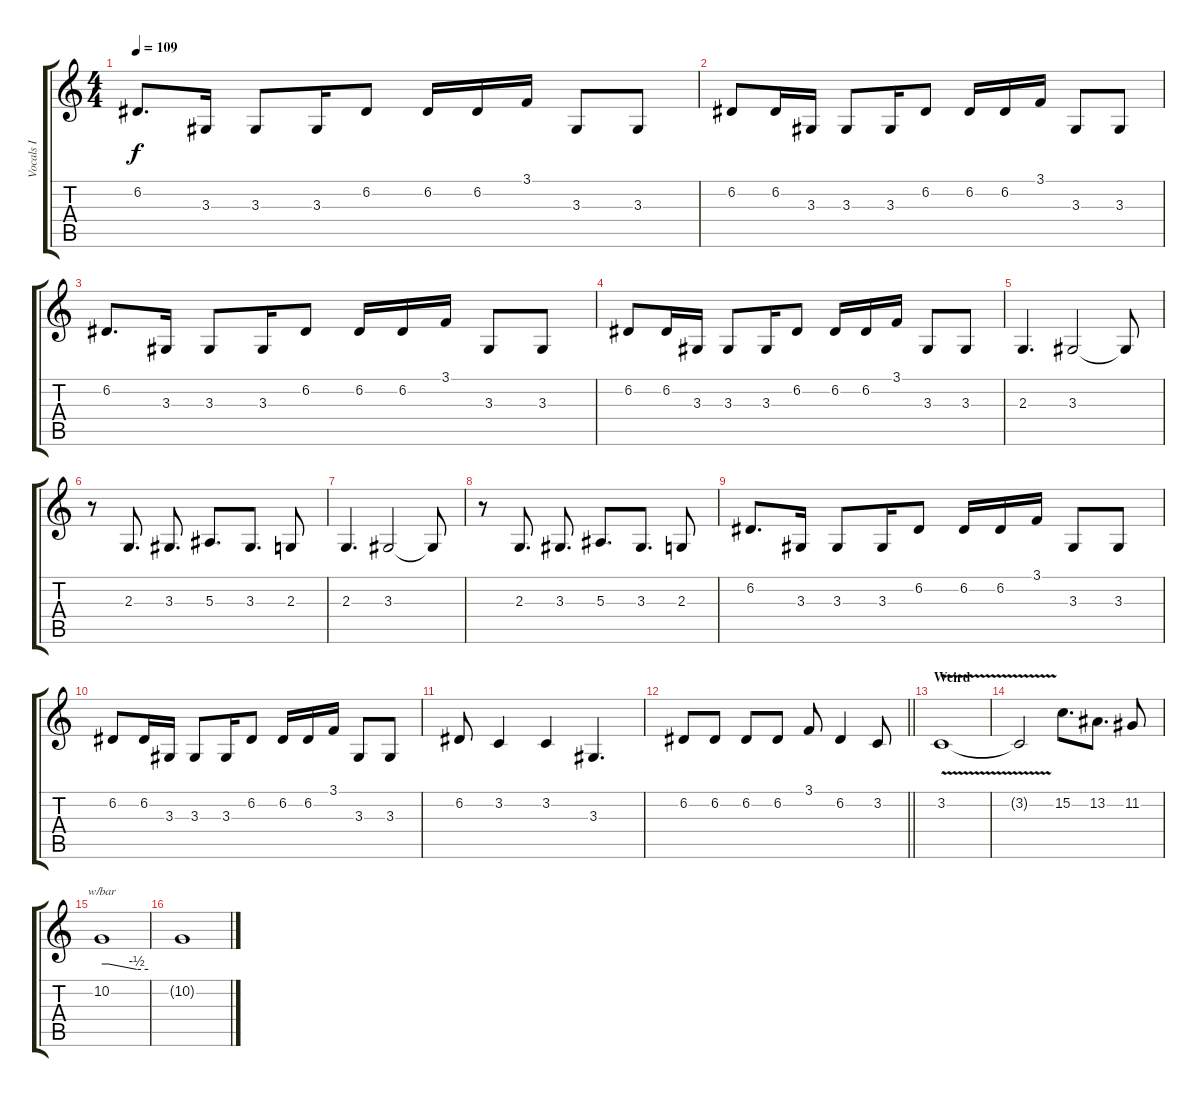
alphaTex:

\track ("Vocals I" "Vocals I") {instrument englishhorn}
\staff {score tabs}
\tuning (D4 A3 F3 C3 G2 C2) {hide}
\ts (4 4)
\tempo 109
\clef g2
\ks c
6.2.8{d dy f} 3.3.16 3.3.8 3.3.16 6.2.8 6.2.16 6.2.16 3.1.16 3.3.8 3.3.8 |
6.2.8 6.2.16 3.3.16 3.3.8 3.3.16 6.2.8 6.2.16 6.2.16 3.1.16 3.3.8 3.3.8 |
6.2.8{d} 3.3.16 3.3.8 3.3.16 6.2.8 6.2.16 6.2.16 3.1.16 3.3.8 3.3.8 |
6.2.8 6.2.16 3.3.16 3.3.8 3.3.16 6.2.8 6.2.16 6.2.16 3.1.16 3.3.8 3.3.8 |
2.3.4{d} 3.3.2 3.3{t}.8 |
r.8 2.3.8{d} 3.3.8{d} 5.3.8{d} 3.3.8{d} 2.3.8 |
2.3.4{d} 3.3.2 3.3{t}.8 |
r.8 2.3.8{d} 3.3.8{d} 5.3.8{d} 3.3.8{d} 2.3.8 |
6.2.8{d} 3.3.16 3.3.8 3.3.16 6.2.8 6.2.16 6.2.16 3.1.16 3.3.8 3.3.8 |
6.2.8 6.2.16 3.3.16 3.3.8 3.3.16 6.2.8 6.2.16 6.2.16 3.1.16 3.3.8 3.3.8 |
6.2.8 3.2.4 3.2.4 3.3.4{d} |
\barLineRight lightlight
6.2.8 6.2.8 6.2.8 6.2.8 3.1.8 6.2.4 3.2.8 |
\section ("" "Weird")
3.2{v}.1 |
3.2{t}.2 15.2.8{d} 13.2.8{d} 11.2.8 |
10.2.1{tbe (custom default 0 0 9 0 45 -2 60 -2) volume 6} |
10.2{t}.1
